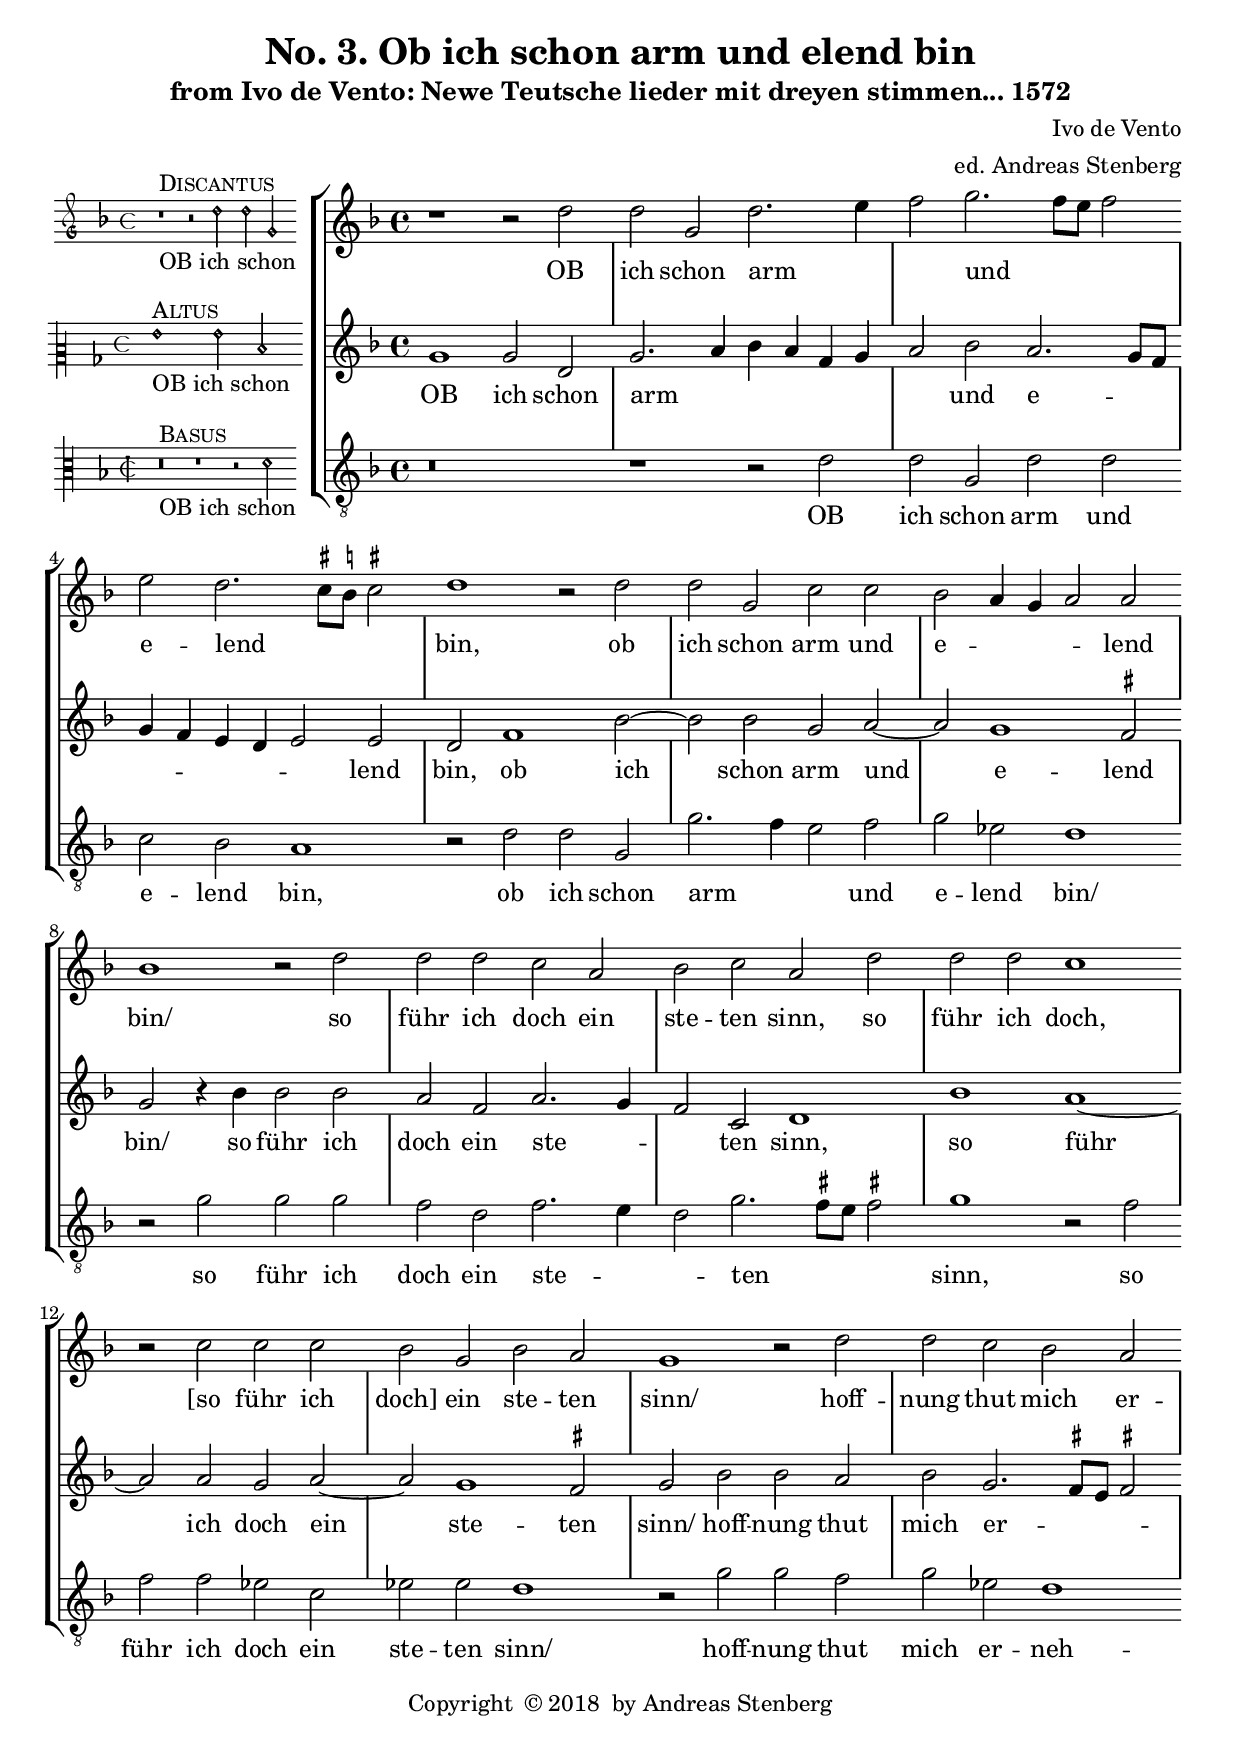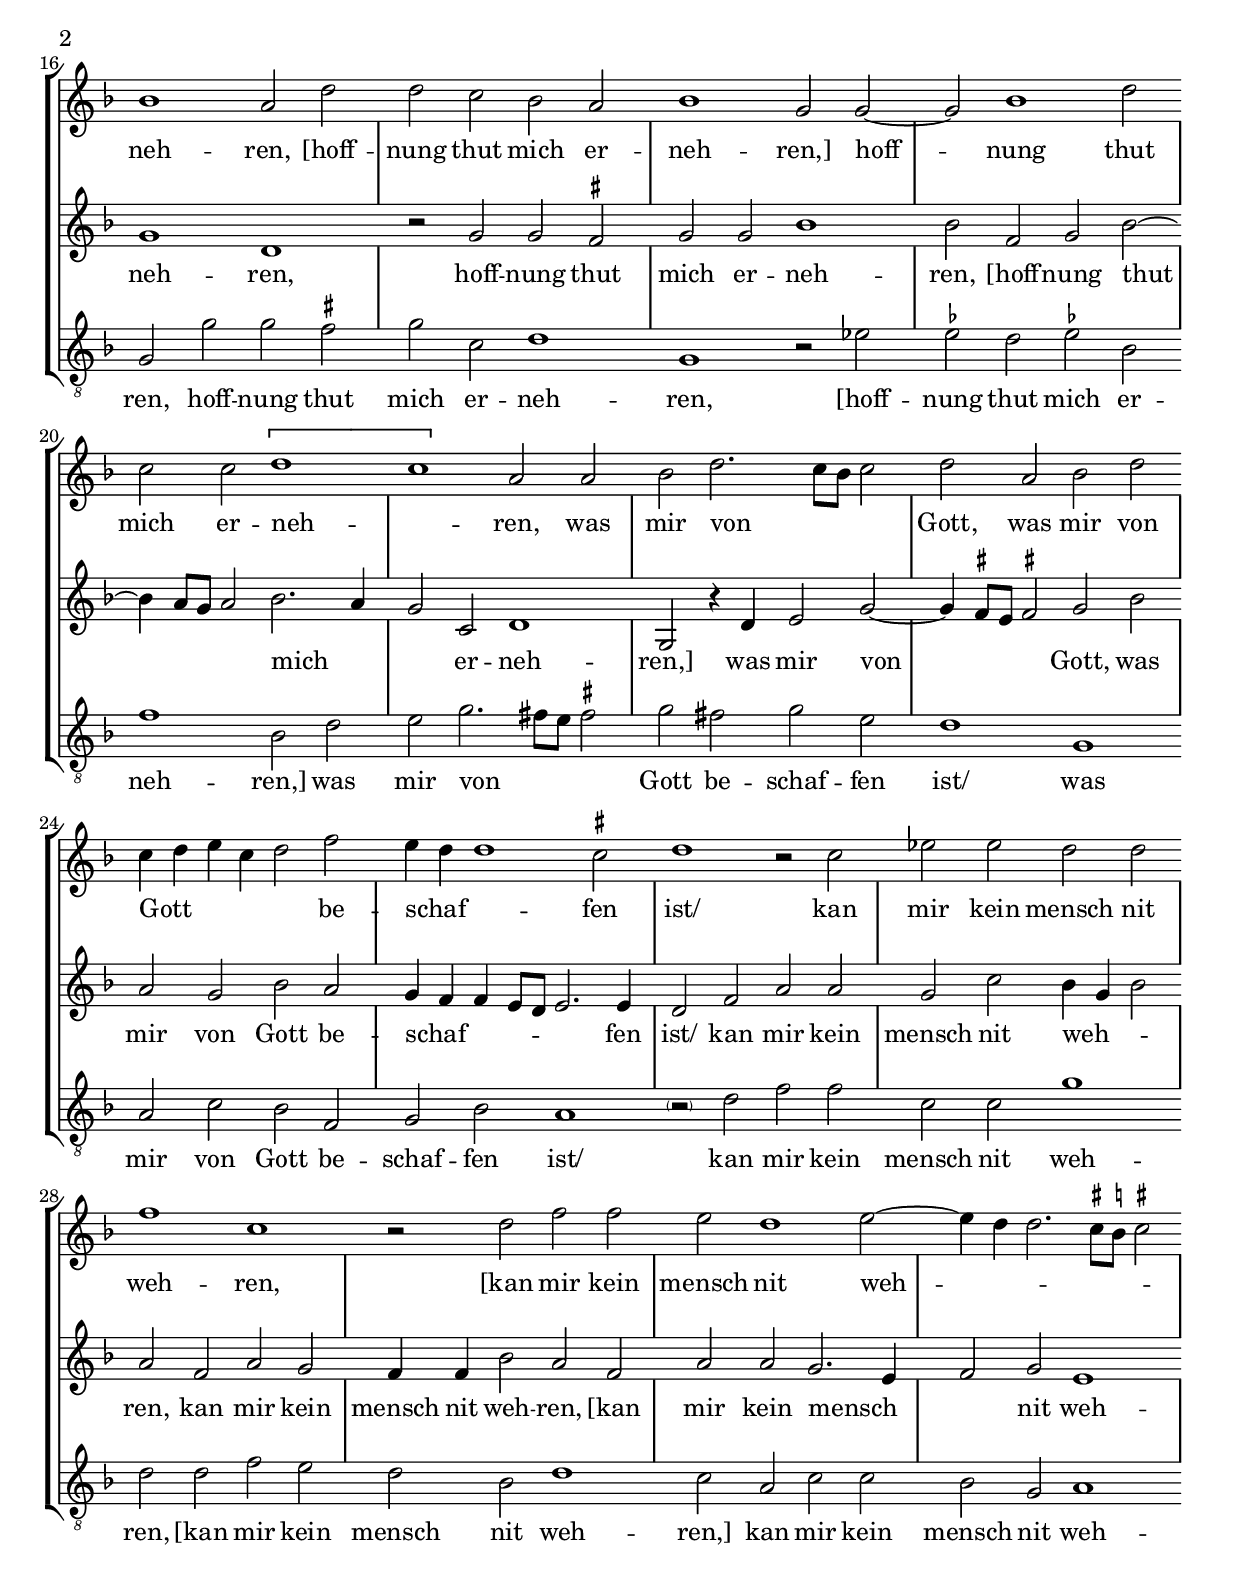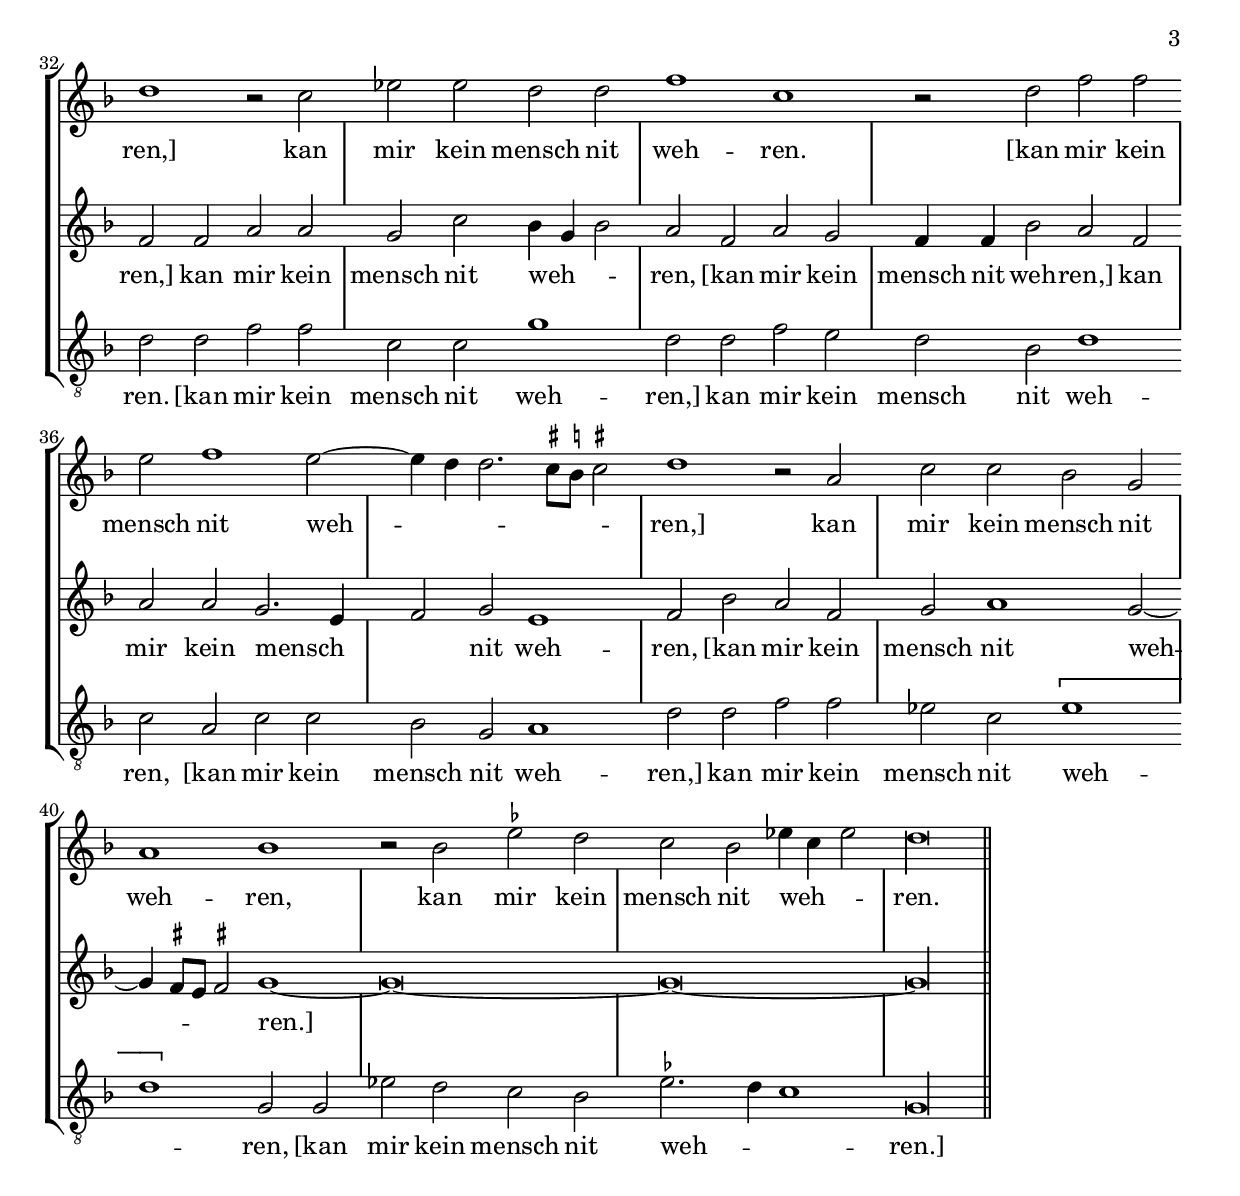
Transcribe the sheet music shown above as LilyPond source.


\version "2.18.0"
\include "deutsch.ly"
ficta = \once \set suggestAccidentals =##t
\header {
  title = "No. 3. Ob ich schon arm und elend bin"
  subtitle = "from Ivo de Vento: Newe Teutsche lieder mit dreyen stimmen... 1572"
  composer = "Ivo de Vento"
  arranger = "ed. Andreas Stenberg"
  poet = ""
  meter =""
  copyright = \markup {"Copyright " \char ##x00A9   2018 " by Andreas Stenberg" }
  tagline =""
}
global = {
  \key f \major
}

sopMusic = \relative c'' {

  \set Score.tempoHideNote = ##t
  \tempo 1 = 72
  \time 4/4
  \set Timing.measureLength = #(ly:make-moment 4/2)
  \override Staff.BarLine.transparent = ##t
  r1 r2 d2
  d2 g,2 d'2.\melisma e4
  f2\melismaEnd g2.\melisma  f8 e8  f2\melismaEnd
  e2 d2.\melisma \ficta cis8 \ficta h8 \ficta  cis!2\melismaEnd					%% end of first line in orig.
  d1 r2 d2
  d2 g,2 c2 c2
  b2\melisma a4 g4 a2\melismaEnd a2
  b1 r2 d2								%% end of second line
  d2 d2 c2 a2
  b2 c2 a2 d2
  d2 d2 c1
  r2 c2 c2 c2
  b2 g2 b2 a2
  g1									%% end of third line
  r2 d'2
  d2 c2 b2 a2
  b1 a2 d2
  d2 c2 b2 a2
  b1 g2 g2~
  g2 b1 d2
  c2 c2 \[d1\melisma
  c1\]\melismaEnd							%% end of fourth line and first page
  a2 a2
  b2 d2.\melisma c8 b8 c2\melismaEnd
  d2 a2 b2 d2
  c4\melisma d4 e4 c4 d2\melismaEnd f2
  e4\melisma d4 d1\melismaEnd \ficta cis2					%% end of fifth line (first on second page)
  d1 r2 c2
  es2 es2 d2 d2
  f1 c1
  r2 d2 f2 f2
  e2 d1 e2~\melisma
  e4 d4 d2. \ficta cis8 \ficta h8 \ficta cis!2\melismaEnd					%% end of sixth line
  d1 r2 c2
  es2 es2 d2 d2
  f1 c1
  r2 d2 f2 f2
  e2  f1 e2~\melisma
  e4 d4 d2. \ficta cis8 \ficta h8 \ficta cis!2\melismaEnd 					%% end of sewenth line
  d1 r2 a2
  c2 c2 b2 g2
  a1 b1
  r2 b2 \ficta es2 d2
  c2 b2 es4\melisma c4 es2\melismaEnd
  \cadenzaOn
  d\longa
  \revert Staff.BarLine.transparent
  \bar "||"
}
sopWords = \lyricmode {
  OB ich schon arm und e -- lend bin,
  ob ich schon arm und e -- lend bin/
  so führ ich doch ein ste -- ten sinn,
  so führ ich doch,
  [so führ ich doch] ein ste -- ten sinn/
  hoff -- nung thut mich er -- neh -- ren,
  [hoff -- nung thut mich er -- neh -- ren,]
  hoff -- nung thut mich er -- neh -- ren,
  was mir von Gott,
  was mir von Gott be -- schaf -- fen ist/
  kan mir kein mensch nit weh -- ren,
  [kan mir kein mensch nit weh -- ren,]
  kan mir kein mensch nit weh -- ren.
  [kan mir kein mensch nit weh -- ren,]
  kan mir kein mensch nit weh -- ren,
  kan mir kein mensch nit weh -- ren.
}
altoMusic = \relative c' {
  \override Staff.BarLine.transparent = ##t
  g'1 g2 d2
  g2.\melisma a4 b4 a4 f4 g4
  a2\melismaEnd b2 a2.\melisma g8 f8
  g4 f4 e4 d4						%% end of first line in orig.
  e2\melismaEnd e2
  d2 f1 b2~
  b2 b2 g2 a2~
  a2 g1 \ficta fis2
  g2 r4 b4 b2 b2 					%% end of second loine
  a2 f2 a2.\melisma g4
  f2\melismaEnd c2 d1
  b'1 a1~
  a2 a2 g2 a2~
  a2 g1 \ficta fis2
  g2 b2 b2 a2						%% end of third line
  b2 g2.\melisma \ficta fis8 e8 \ficta fis!2\melismaEnd
  g1 d1
  r2 g2 g2 \ficta fis2
  g2 g2 b1
  b2 f2 g2 b2~\melisma
  b4 a8 g8 a2\melismaEnd				%% end of fourth line and first page.
  b2.\melisma a4
  g2\melismaEnd c,2 d1
  g,2 r4 d'4 e2 g2~\melisma
  g4 \ficta fis8 e8 \ficta fis!2\melismaEnd g2 b2
  a2 g2 b2 a2
  g4\melisma f4 f4 e8 d8				%% end of fifth line (first on second page)
  e2.\melismaEnd e4
  d2 f2 a2 a2
  g2 c2 b4\melisma g4 b2\melismaEnd
  a2 f2 a2 g2
  f4 f4 b2 a2 f2					%% end of sixth line
  a2 a2 g2.\melisma e4
  f2\melismaEnd g2 e1
  f2 f2 a2 a2
  g2 c2 b4\melisma g4 b2\melismaEnd
  a2 f2 a2 g2						%% end of sewenth line
  f4 f4 b2 a2 f2
  a2 a2 g2.\melisma e4 
  f2\melismaEnd g2 e1 
  f2 b2 a2 f2 
  g2 a1 g2~\melisma
  g4 \ficta fis8 e8 \ficta fis!2\melismaEnd g1~
  g\breve~
  g\breve~
  \cadenzaOn
  g\longa
  \revert Staff.BarLine.transparent
}
altoWords = \lyricmode {
  OB ich schon arm und e -- lend bin,
  ob ich schon arm und e -- lend bin/
  so führ ich doch ein ste -- ten sinn,
  so führ ich doch ein ste -- ten sinn/
  hoff -- nung thut mich er -- neh -- ren,
  hoff -- nung thut mich er -- neh -- ren,
  [hoff -- nung thut mich er -- neh -- ren,]
  was mir von Gott,
  was mir von Gott be -- schaf -- fen ist/
  kan mir kein mensch nit weh -- ren,
  kan mir kein mensch nit weh -- ren,
  [kan mir kein mensch nit weh -- ren,]
  kan mir kein mensch nit weh -- ren,
  [kan mir kein mensch nit weh -- ren,]
  kan mir kein mensch nit weh -- ren,
  [kan mir kein mensch nit weh -- ren.]
}

bassMusic = \relative c {
  \override Staff.BarLine.transparent = ##t
  r\breve
  r1 r2 d'2
  d2 g,2 d'2 d2
  c2 b2 a1
  r2 d2 d2 g,2						%% end of first line in orig.
  g'2.\melisma f4 e2\melismaEnd f2
  g2 es2 d1
  r2 g2 g2 g2
  f2 d2 f2.\melisma e4					%% end of second line.
  d2\melismaEnd g2.\melisma \ficta fis8 e8 \ficta fis!2\melismaEnd 
  g1 r2 f2
  f2 f2 es2 c2
  es2 es2 d1
  r2 g2 g2 f2						%% end of third line
  g2 es2 d1
  g,2 g'2 g2 \ficta fis2
  g2 c,2 d1 
  g,1 r2 es'2
  \ficta es2 d2 \ficta es!2 b2
  f'1							%% end of fourth line and first page
  b,2 d2
  e2 g2.\melisma fis8 e8 \ficta fis!2\melismaEnd
  g2 fis2 g2 e2
  d1 g,1
  a2 c2 b2 f2
  g2 b2 a1						%% end of fifth line (first on second page.)
  \parenthesize r2 d2 f2 f2 %% Printing error in orig as rest shows only as a dott. 
  c2 c2 g'1
  d2 d2 f2 e2
  d2 b2 d1
  c2 a2 c2 c2
  b2 g2							%% end of sixth line 
  a1
  d2 d2 f2 f2
  c2 c2 g'1
  d2 d2 f2 e2
  d2 b2 d1
  c2 a2 c2 c2						%5 end of sewenth line
  b2 g2 a1
  d2 d2 f2 f2
  es2 c2 \ficta \[es1\melisma
  d\]\melismaEnd g,2 g2
  es'2 d2 c2 b2
  \ficta es2.\melisma d4 c1\melismaEnd
  \cadenzaOn
  g\longa
  \revert Staff.BarLine.transparent
}
bassWords = \lyricmode {
  OB ich schon arm und e -- lend bin,
  ob ich schon arm und e -- lend bin/
  so führ ich doch ein ste -- ten sinn,
  so führ ich doch ein ste -- ten sinn/
  hoff -- nung thut mich er -- neh -- ren,
  hoff -- nung thut mich er -- neh -- ren,
  [hoff -- nung thut mich er -- neh -- ren,]
  was mir von Gott be -- schaf -- fen ist/
  was mir von Gott be -- schaf -- fen ist/
  kan mir kein mensch nit weh -- ren,
  [kan mir kein mensch nit weh -- ren,]
  kan mir kein mensch nit weh -- ren.
  [kan mir kein mensch nit weh -- ren,]
  kan mir kein mensch nit weh -- ren,
  [kan mir kein mensch nit weh -- ren,]
  kan mir kein mensch nit weh -- ren,
  [kan mir kein mensch nit weh -- ren.]
}
incipitDiscantus = \markup {
  \score {
    {
      %      \set Staff.instrumentName = #"Tenor "
      \override NoteHead.style = #'neomensural
      \override Rest.style = #'neomensural
      \override Staff.TimeSignature.style = #'mensural
      \cadenzaOn
      \clef "petrucci-g"
      \key f \major
      \time 4/4

      r1 ^\markup { \smallCaps"Discantus"} _"OB ich schon"
      r2 d''2 d''2 g'2
    }
    \layout {
      \context {
        \Voice
        \remove "Ligature_bracket_engraver"
        \consists "Mensural_ligature_engraver"
      }
      line-width = 4.5\cm
    }
  }
}


incipitAltus = \markup {
  \score {
    {
      %      \set Staff.instrumentName = #"Tenor "
      \override NoteHead.style = #'neomensural
      \override Rest.style = #'neomensural
      \override Staff.TimeSignature.style = #'mensural
      \cadenzaOn
      \clef "petrucci-c2"
      \key f \major
      \time 4/4
      g'1^\markup \smallCaps"Altus"_"OB ich schon  "
      g'2 d'2
    }
    \layout {
      \context {
        \Voice
        \remove "Ligature_bracket_engraver"
        \consists "Mensural_ligature_engraver"
      }
      line-width = 4.5\cm
    }
  }
}

#(append! supported-clefs '(("mensural-f3" . ("clefs.mensural.f" 0 0))))

incipitBassus = \markup {
  \score {
    {
      %      \set Staff.instrumentName = #"Tenor "
      \override NoteHead.style = #'neomensural
      \override Rest.style = #'neomensural
      \override Staff.TimeSignature.style = #'mensural
      \cadenzaOn
      \clef "petrucci-c3"
      \key f \major
      \time 2/2
      r\breve^\markup \smallCaps"Basus"_"OB ich schon"
      r1 r2 d'2
    }
    \layout {
      \context {
        \Voice
        \remove "Ligature_bracket_engraver"
        \consists "Mensural_ligature_engraver"
      }
      line-width = 4.5\cm
    }
  }
}


\score {
  <<
    \new StaffGroup \with {
      \override VerticalAxisGroup.staff-staff-spacing = #'((basic-distance . 12))
    } <<
      \new Staff = treble <<
        \set Staff.instrumentName = \incipitDiscantus
        \new Voice = "sopranos" {
          \set  Staff.midiInstrument ="choir aahs"
          %	\voiceOne
          << \global \sopMusic >>
        }
      >>
      \new Lyrics = sopranos { s1 }

      \new Staff = "medius" <<
        \set Staff.instrumentName = \incipitAltus

        \new Voice = "altos" {
          %	\voiceTwo
          \set  Staff.midiInstrument ="choir aahs"
          << \global \altoMusic >>
        }
      >>

      \new Lyrics = "altos" { s1 }

      \new Staff ="basses" {
        \set Staff.instrumentName = \incipitBassus

        \new Voice = "basses" {
          \set  Staff.midiInstrument ="choir aahs"
          \clef "treble_8"
          %	\voiceTwo
          << \global \bassMusic >>
        }
      }
    >>
    \new Lyrics = basses { s1 }

    \context Lyrics = sopranos \lyricsto sopranos \sopWords
    \context Lyrics = altos \lyricsto altos \altoWords
    \context Lyrics = basses \lyricsto basses \bassWords
  >>
  \layout {
    \context {
      \Score
      % no bars in staves
      %      \override BarLine.transparent = ##t

    }
    % the next three instructions keep the lyrics between the bar lines
    \context {
      \Lyrics
      \consists "Bar_engraver"
      \override BarLine.transparent = ##t
    }
    \context {
      \StaffGroup
      \consists "Separating_line_group_engraver"
    }
    \context {
      \Voice
      % no slurs
      \override Slur.transparent = ##t
      % Comment in the below "\remove" command to allow line
      % breaking also at those barlines where a note overlaps
      % into the next bar.  The command is commented out in this
      % short example score, but especially for large scores, you
      % will typically yield better line breaking and thus improve
      % overall spacing if you comment in the following command.
      %\remove "Forbid_line_break_engraver"
    }
    indent = 4.5\cm
  }

}
\score {
  <<
    \new StaffGroup <<
      \new Staff = treble <<
        \set Staff.instrumentName = \incipitDiscantus
        \new Voice = "sopranos" {
          \set  Staff.midiInstrument ="choir aahs"
          %	\voiceOne
          << \global \sopMusic >>
        }
      >>
      \new Lyrics = sopranos { s1 }

      \new Staff = "medius" <<
        \set Staff.instrumentName = \incipitAltus

        \new Voice = "altos" {
          %	\voiceTwo
          \set  Staff.midiInstrument ="choir aahs"
          << \global \altoMusic >>
        }
      >>

      \new Lyrics = "altos" { s1 }

      \new Staff ="basses" {
        \set Staff.instrumentName = \incipitBassus

        \new Voice = "basses" {
          \set  Staff.midiInstrument ="choir aahs"
          \clef "G_8"
          %	\voiceTwo
          << \global \bassMusic >>
        }
      }
    >>
    \new Lyrics = basses { s1 }

    \context Lyrics = sopranos \lyricsto sopranos \sopWords
    \context Lyrics = altos \lyricsto altos \altoWords
    \context Lyrics = basses \lyricsto basses \bassWords
  >>
  \midi {}
}
\paper {
  ragged-bottom = ##t
  ragged-last-bottom = ##t
  ragged-last = ##t
}

%{
convert-ly.py (GNU LilyPond) 2.18.2  convert-ly.py: Processing `'...
Applying conversion: 2.15.7, 2.15.9, 2.15.10, 2.15.16, 2.15.17,
2.15.18, 2.15.19, 2.15.20, 2.15.25, 2.15.32, 2.15.39, 2.15.40,
2.15.42, 2.15.43, 2.16.0, 2.17.0, 2.17.4, 2.17.5, 2.17.6, 2.17.11,
2.17.14, 2.17.15, 2.17.18, 2.17.19, 2.17.20, 2.17.25, 2.17.27,
2.17.29, 2.17.97, 2.18.0
%}
